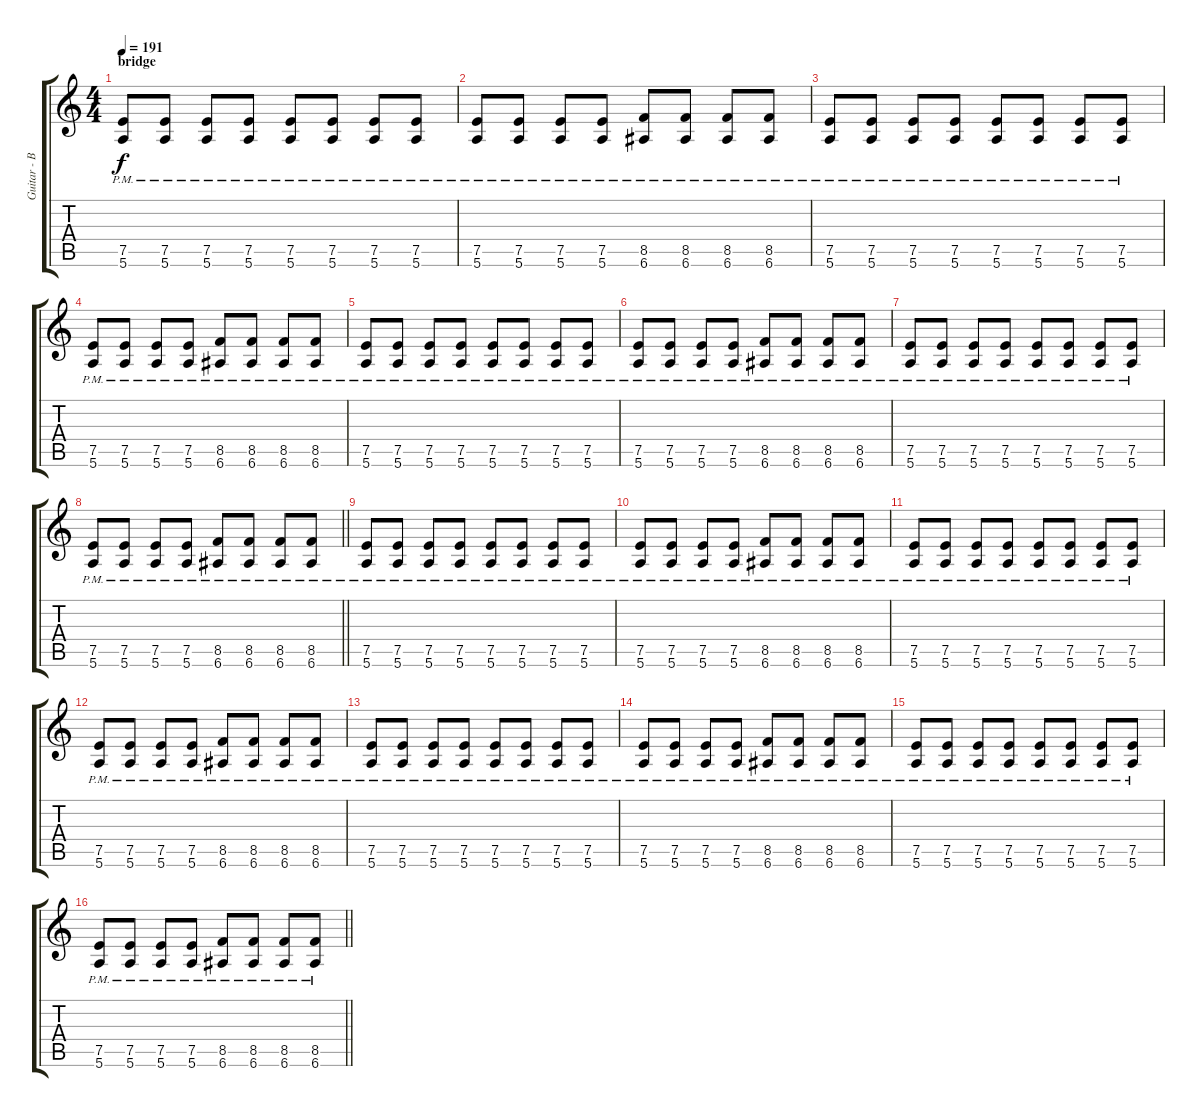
\track ("Guitar - Big John Duncan" "Guitar - B") {instrument distortionguitar}
\staff {score tabs}
\tuning (E4 B3 G3 D3 A2 E2) {hide}
\ts (4 4)
\section ("" "bridge")
\tempo 191
\clef g2
\ks c
(7.5{pm} 5.6{pm}).8{dy f} (7.5{pm} 5.6{pm}).8 (7.5{pm} 5.6{pm}).8 (7.5{pm} 5.6{pm}).8 (7.5{pm} 5.6{pm}).8 (7.5{pm} 5.6{pm}).8 (7.5{pm} 5.6{pm}).8 (7.5{pm} 5.6{pm}).8 |
(7.5{pm} 5.6{pm}).8 (7.5{pm} 5.6{pm}).8 (7.5{pm} 5.6{pm}).8 (7.5{pm} 5.6{pm}).8 (8.5{pm} 6.6{pm}).8 (8.5{pm} 6.6{pm}).8 (8.5{pm} 6.6{pm}).8 (8.5{pm} 6.6{pm}).8 |
(7.5{pm} 5.6{pm}).8 (7.5{pm} 5.6{pm}).8 (7.5{pm} 5.6{pm}).8 (7.5{pm} 5.6{pm}).8 (7.5{pm} 5.6{pm}).8 (7.5{pm} 5.6{pm}).8 (7.5{pm} 5.6{pm}).8 (7.5{pm} 5.6{pm}).8 |
(7.5{pm} 5.6{pm}).8 (7.5{pm} 5.6{pm}).8 (7.5{pm} 5.6{pm}).8 (7.5{pm} 5.6{pm}).8 (8.5{pm} 6.6{pm}).8 (8.5{pm} 6.6{pm}).8 (8.5{pm} 6.6{pm}).8 (8.5{pm} 6.6{pm}).8 |
(7.5{pm} 5.6{pm}).8 (7.5{pm} 5.6{pm}).8 (7.5{pm} 5.6{pm}).8 (7.5{pm} 5.6{pm}).8 (7.5{pm} 5.6{pm}).8 (7.5{pm} 5.6{pm}).8 (7.5{pm} 5.6{pm}).8 (7.5{pm} 5.6{pm}).8 |
(7.5{pm} 5.6{pm}).8 (7.5{pm} 5.6{pm}).8 (7.5{pm} 5.6{pm}).8 (7.5{pm} 5.6{pm}).8 (8.5{pm} 6.6{pm}).8 (8.5{pm} 6.6{pm}).8 (8.5{pm} 6.6{pm}).8 (8.5{pm} 6.6{pm}).8 |
(7.5{pm} 5.6{pm}).8 (7.5{pm} 5.6{pm}).8 (7.5{pm} 5.6{pm}).8 (7.5{pm} 5.6{pm}).8 (7.5{pm} 5.6{pm}).8 (7.5{pm} 5.6{pm}).8 (7.5{pm} 5.6{pm}).8 (7.5{pm} 5.6{pm}).8 |
\barLineRight lightlight
(7.5{pm} 5.6{pm}).8 (7.5{pm} 5.6{pm}).8 (7.5{pm} 5.6{pm}).8 (7.5{pm} 5.6{pm}).8 (8.5{pm} 6.6{pm}).8 (8.5{pm} 6.6{pm}).8 (8.5{pm} 6.6{pm}).8 (8.5{pm} 6.6{pm}).8 |
(7.5{pm} 5.6{pm}).8 (7.5{pm} 5.6{pm}).8 (7.5{pm} 5.6{pm}).8 (7.5{pm} 5.6{pm}).8 (7.5{pm} 5.6{pm}).8 (7.5{pm} 5.6{pm}).8 (7.5{pm} 5.6{pm}).8 (7.5{pm} 5.6{pm}).8 |
(7.5{pm} 5.6{pm}).8 (7.5{pm} 5.6{pm}).8 (7.5{pm} 5.6{pm}).8 (7.5{pm} 5.6{pm}).8 (8.5{pm} 6.6{pm}).8 (8.5{pm} 6.6{pm}).8 (8.5{pm} 6.6{pm}).8 (8.5{pm} 6.6{pm}).8 |
(7.5{pm} 5.6{pm}).8 (7.5{pm} 5.6{pm}).8 (7.5{pm} 5.6{pm}).8 (7.5{pm} 5.6{pm}).8 (7.5{pm} 5.6{pm}).8 (7.5{pm} 5.6{pm}).8 (7.5{pm} 5.6{pm}).8 (7.5{pm} 5.6{pm}).8 |
(7.5{pm} 5.6{pm}).8 (7.5{pm} 5.6{pm}).8 (7.5{pm} 5.6{pm}).8 (7.5{pm} 5.6{pm}).8 (8.5{pm} 6.6{pm}).8 (8.5{pm} 6.6{pm}).8 (8.5{pm} 6.6{pm}).8 (8.5{pm} 6.6{pm}).8 |
(7.5{pm} 5.6{pm}).8 (7.5{pm} 5.6{pm}).8 (7.5{pm} 5.6{pm}).8 (7.5{pm} 5.6{pm}).8 (7.5{pm} 5.6{pm}).8 (7.5{pm} 5.6{pm}).8 (7.5{pm} 5.6{pm}).8 (7.5{pm} 5.6{pm}).8 |
(7.5{pm} 5.6{pm}).8 (7.5{pm} 5.6{pm}).8 (7.5{pm} 5.6{pm}).8 (7.5{pm} 5.6{pm}).8 (8.5{pm} 6.6{pm}).8 (8.5{pm} 6.6{pm}).8 (8.5{pm} 6.6{pm}).8 (8.5{pm} 6.6{pm}).8 |
(7.5{pm} 5.6{pm}).8 (7.5{pm} 5.6{pm}).8 (7.5{pm} 5.6{pm}).8 (7.5{pm} 5.6{pm}).8 (7.5{pm} 5.6{pm}).8 (7.5{pm} 5.6{pm}).8 (7.5{pm} 5.6{pm}).8 (7.5{pm} 5.6{pm}).8 |
\barLineRight lightlight
(7.5{pm} 5.6{pm}).8 (7.5{pm} 5.6{pm}).8 (7.5{pm} 5.6{pm}).8 (7.5{pm} 5.6{pm}).8 (8.5{pm} 6.6{pm}).8 (8.5{pm} 6.6{pm}).8 (8.5{pm} 6.6{pm}).8 (8.5{pm} 6.6{pm}).8
